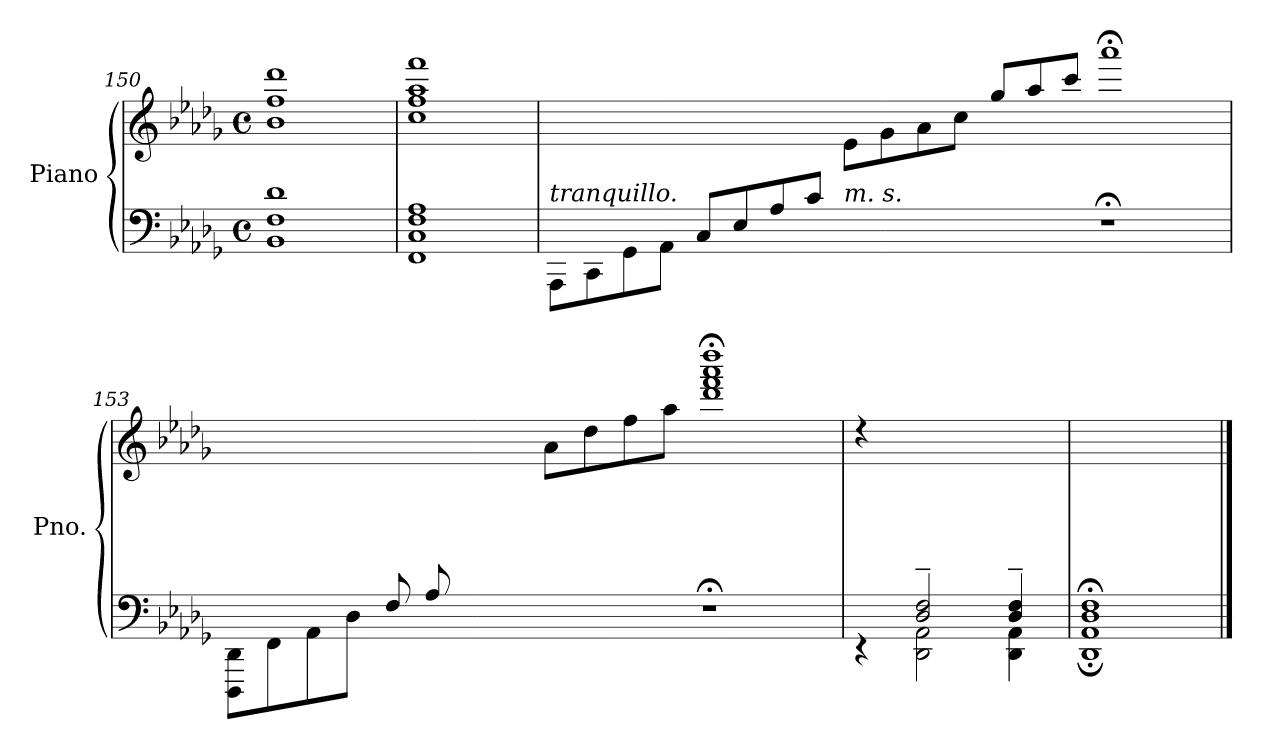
**kern	**kern
*part1	*part1
*staff2	*staff1
*I"Piano	*
*I'Pno.	*
*clefF4	*clefG2
*k[b-e-a-d-g-]	*k[b-e-a-d-g-]
*M4/4	*M4/4
*met(c)	*met(c)
=150	=150
1BB- 1F 1d-	1b- 1ff 1ddd-
=151	=151
1FF 1C 1F 1A-	1cc 1ff 1aa- 1fff
!!LO:LB:g=z
=152	=152
*	*^
!LO:TX:a:i:t=tranquillo.	!	!
8AAA-\L	1ryy	1ryy
8CC\	.	.
8GG-\	.	.
8AA-\J	.	.
8C/L	.	.
8E-/	.	.
8A-/	.	.
8c/J	.	.
!LO:TX:a:i:t=m. s.	!	!
2..ryy	2..ryy	8e-\L
.	.	8g-\
.	.	8a-\
.	.	8cc\J
.	.	8gg-/L
.	.	8aa-/
.	.	8ccc/J
1r;<	1aaa-;<	1ryy
=153	=153	=153
8DDD-\ 8DD-\L	1.ryy	2.ryy
8FF\	.	.
8AA-\	.	.
8D-\J	.	.
8F/L	.	.
8A-/	.	.
2.ryy	.	8d-\
.	.	8f\J
.	.	8a-\L
.	.	8dd-\
.	.	8ff\
.	.	8aa-\J
1r;<	1ddd-;< 1fff;< 1aaa-;< 1dddd-;<	1ryy
=154	=154	=154
*^	*	*
!	!	!LO:TX:b:i:t=sotto voce.	!
!	!	!LO:TX:a:B:t=Tempo I.	!
*	*	*v	*v
4ryy	4rEE	4rdd
2D-/~ 2F/~	2DD-\ 2AA-\	2.ryy
4D-/~ 4F/~	4DD-\ 4AA-\	.
=155	=155	=155
1D-;< 1F;<	1DD-; 1AA-;	1ryy
*v	*v	*
==	==
*-	*-
